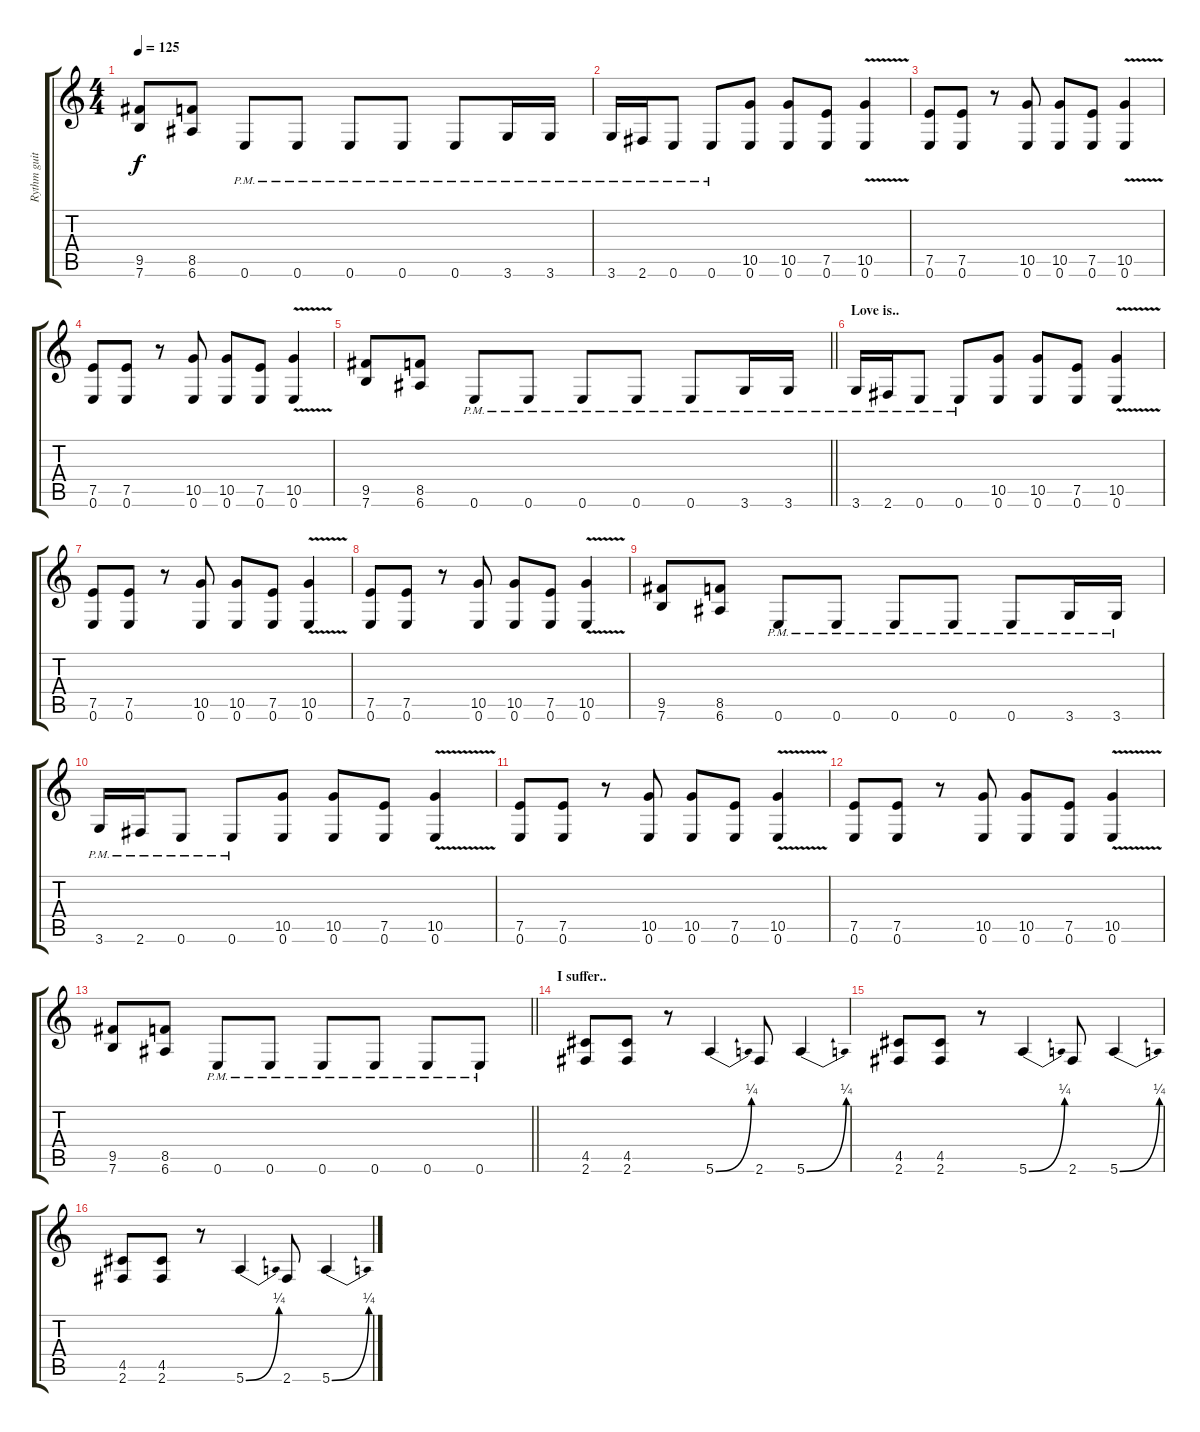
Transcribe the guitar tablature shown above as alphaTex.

\track ("Rythm guitar(Distored) - James" "Rythm guit") {instrument distortionguitar}
\staff {score tabs}
\tuning (E4 B3 G3 D3 A2 E2) {hide}
\ts (4 4)
\tempo 125
\clef g2
\ks c
(9.5 7.6).8{dy f} (8.5 6.6).8 0.6{pm}.8 0.6{pm}.8 0.6{pm}.8 0.6{pm}.8 0.6{pm}.8 3.6{pm}.16 3.6{pm}.16 |
3.6{pm}.16 2.6{pm}.16 0.6{pm}.8 0.6{pm}.8 (10.5 0.6).8 (10.5 0.6).8 (7.5 0.6).8 (10.5{v} 0.6).4 |
(7.5 0.6).8 (7.5 0.6).8 r.8 (10.5 0.6).8 (10.5 0.6).8 (7.5 0.6).8 (10.5{v} 0.6).4 |
(7.5 0.6).8 (7.5 0.6).8 r.8 (10.5 0.6).8 (10.5 0.6).8 (7.5 0.6).8 (10.5{v} 0.6).4 |
\barLineRight lightlight
(9.5 7.6).8 (8.5 6.6).8 0.6{pm}.8 0.6{pm}.8 0.6{pm}.8 0.6{pm}.8 0.6{pm}.8 3.6{pm}.16 3.6{pm}.16 |
\section ("" "Love is..")
3.6{pm}.16 2.6{pm}.16 0.6{pm}.8 0.6{pm}.8 (10.5 0.6).8 (10.5 0.6).8 (7.5 0.6).8 (10.5{v} 0.6).4 |
(7.5 0.6).8 (7.5 0.6).8 r.8 (10.5 0.6).8 (10.5 0.6).8 (7.5 0.6).8 (10.5{v} 0.6).4 |
(7.5 0.6).8 (7.5 0.6).8 r.8 (10.5 0.6).8 (10.5 0.6).8 (7.5 0.6).8 (10.5{v} 0.6).4 |
(9.5 7.6).8 (8.5 6.6).8 0.6{pm}.8 0.6{pm}.8 0.6{pm}.8 0.6{pm}.8 0.6{pm}.8 3.6{pm}.16 3.6{pm}.16 |
3.6{pm}.16 2.6{pm}.16 0.6{pm}.8 0.6{pm}.8 (10.5 0.6).8 (10.5 0.6).8 (7.5 0.6).8 (10.5{v} 0.6).4 |
(7.5 0.6).8 (7.5 0.6).8 r.8 (10.5 0.6).8 (10.5 0.6).8 (7.5 0.6).8 (10.5{v} 0.6).4 |
(7.5 0.6).8 (7.5 0.6).8 r.8 (10.5 0.6).8 (10.5 0.6).8 (7.5 0.6).8 (10.5{v} 0.6).4 |
\barLineRight lightlight
(9.5 7.6).8 (8.5 6.6).8 0.6{pm}.8 0.6{pm}.8 0.6{pm}.8 0.6{pm}.8 0.6{pm}.8 0.6{pm}.8 |
\section ("" "I suffer..")
(4.5 2.6).8 (4.5 2.6).8 r.8 5.6{be (bend 0 0 60 1)}.4 2.6.8 5.6{be (bend 0 0 60 1)}.4 |
(4.5 2.6).8 (4.5 2.6).8 r.8 5.6{be (bend 0 0 60 1)}.4 2.6.8 5.6{be (bend 0 0 60 1)}.4 |
(4.5 2.6).8 (4.5 2.6).8 r.8 5.6{be (bend 0 0 60 1)}.4 2.6.8 5.6{be (bend 0 0 60 1)}.4
